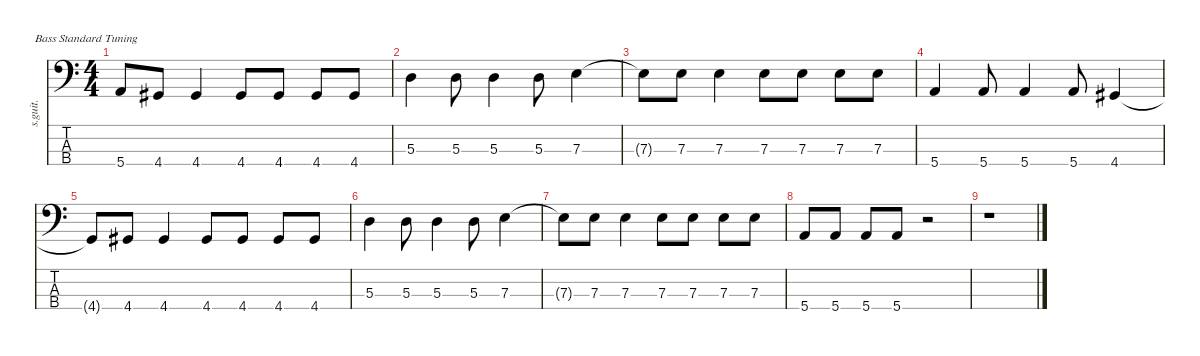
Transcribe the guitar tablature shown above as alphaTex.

\defaultSystemsLayout 4
\hideDynamics
\bracketExtendMode nobrackets
\track ("" "s.guit.") {instrument electricbassfinger}
\staff {score tabs}
\tuning (G2 D2 A1 E1)
\ts (4 4)
\tempo (190 hide)
\clef f4
\ks c
5.4{t}.8{dy f} 4.4{acc #}.8 4.4{acc #}.4 4.4{acc #}.8 4.4{acc #}.8 4.4{acc #}.8 4.4{acc #}.8 |
5.3.4 5.3.8 5.3.4 5.3.8 7.3.4 |
7.3{t}.8 7.3.8 7.3.4 7.3.8 7.3.8 7.3.8 7.3.8 |
5.4.4 5.4.8 5.4.4 5.4.8 4.4{acc #}.4 |
4.4{t acc #}.8 4.4{acc #}.8 4.4{acc #}.4 4.4{acc #}.8 4.4{acc #}.8 4.4{acc #}.8 4.4{acc #}.8 |
5.3.4 5.3.8 5.3.4 5.3.8 7.3.4 |
7.3{t}.8 7.3.8 7.3.4 7.3.8 7.3.8 7.3.8 7.3.8 |
5.4.8 5.4.8 5.4.8 5.4.8 r.2 |
r.1
